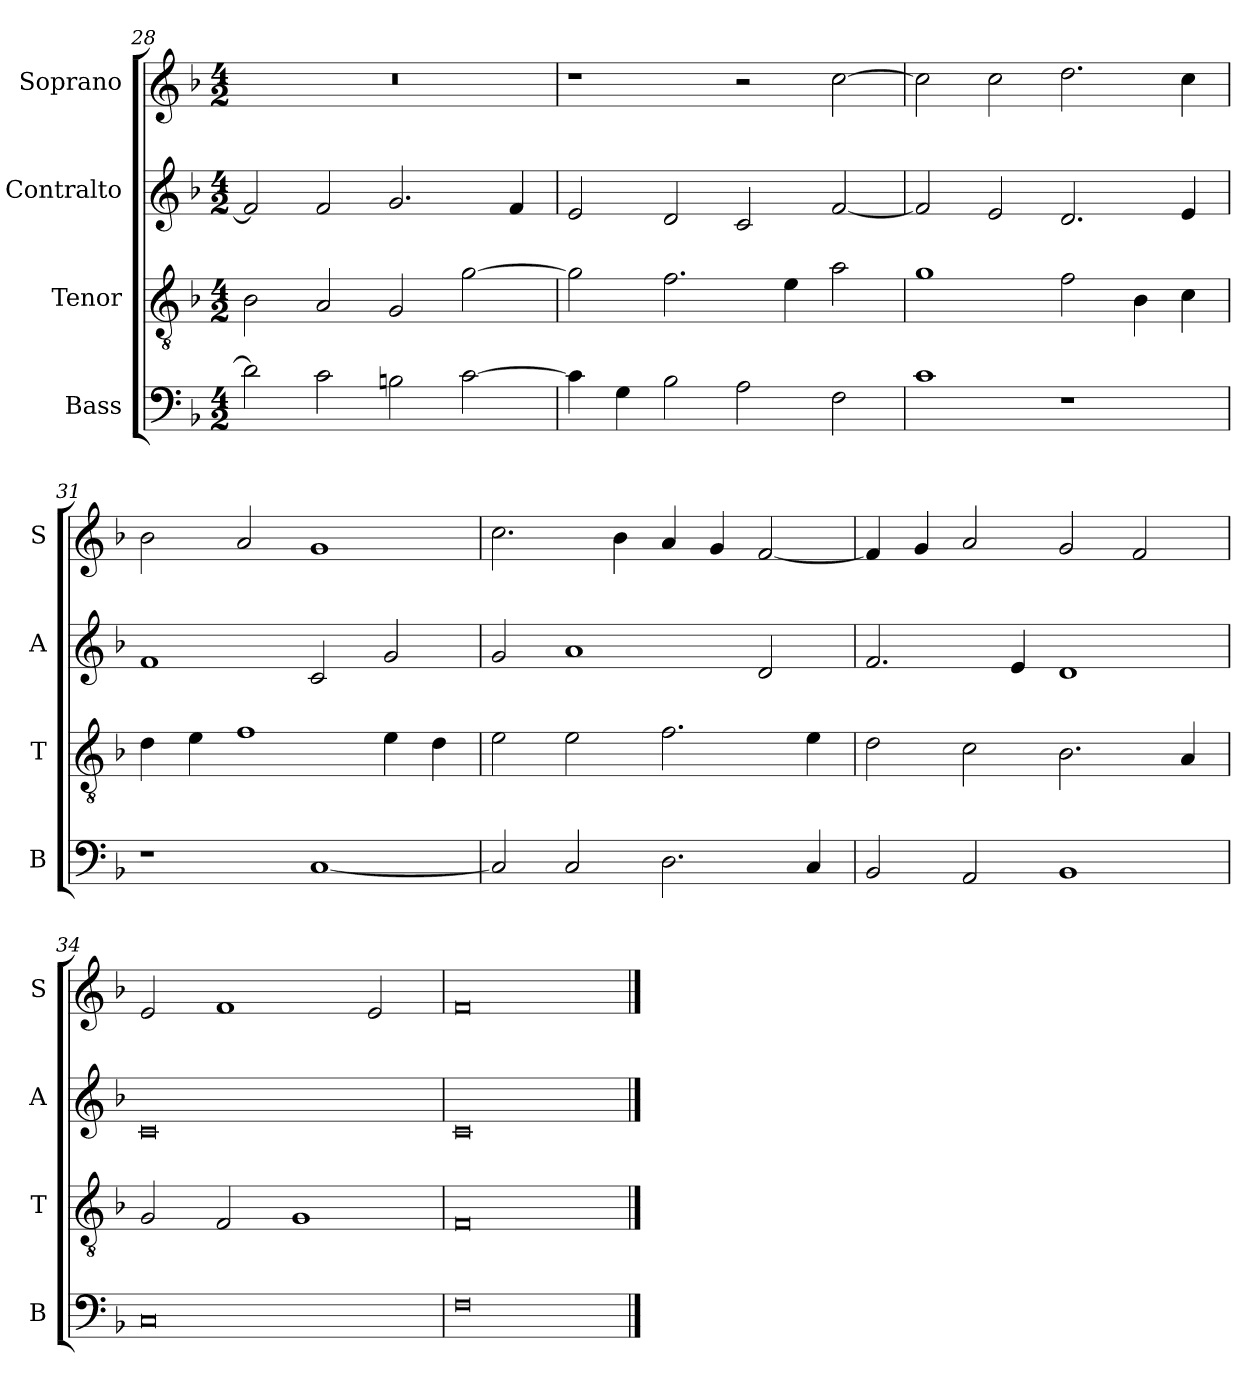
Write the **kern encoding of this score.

**kern	**kern	**kern	**kern
*part4	*part3	*part2	*part1
*staff4	*staff3	*staff2	*staff1
*I"Bass	*I"Tenor	*I"Contralto	*I"Soprano
*I'B	*I'T	*I'A	*I'S
*clefF4	*clefGv2	*clefG2	*clefG2
*k[b-]	*k[b-]	*k[b-]	*k[b-]
*F:ion	*F:ion	*F:ion	*F:ion
*M4/2	*M4/2	*M4/2	*M4/2
=28	=28	=28	=28
2d]	2B-	2f]	0r
2c	2A	2f	.
2Bn	2G	2.g	.
[2c	[2g	.	.
.	.	4f	.
=29	=29	=29	=29
4c]	2g]	2e	1r
4G	.	.	.
2B-	2.f	2d	.
2A	.	2c	2r
.	4e	.	.
2F	2a	[2f	[2cc
=30	=30	=30	=30
1c	1g	2f]	2cc]
.	.	2e	2cc
1r	2f	2.d	2.dd
.	4B-	.	.
.	4c	4e	4cc
=31	=31	=31	=31
1r	4d	1f	2b-
.	4e	.	.
.	1f	.	2a
[1C	.	2c	1g
.	4e	2g	.
.	4d	.	.
=32	=32	=32	=32
2C]	2e	2g	2.cc
2C	2e	1a	.
.	.	.	4b-
2.D	2.f	.	4a
.	.	.	4g
.	.	2d	[2f
4C	4e	.	.
=33	=33	=33	=33
2BB-	2d	2.f	4f]
.	.	.	4g
2AA	2c	.	2a
.	.	4e	.
1BB-	2.B-	1d	2g
.	.	.	2f
.	4A	.	.
=34	=34	=34	=34
0C	2G	0c	2e
.	2F	.	1f
.	1G	.	.
.	.	.	2e
=35	=35	=35	=35
0F	0F	0c	0f
==	==	==	==
*-	*-	*-	*-
